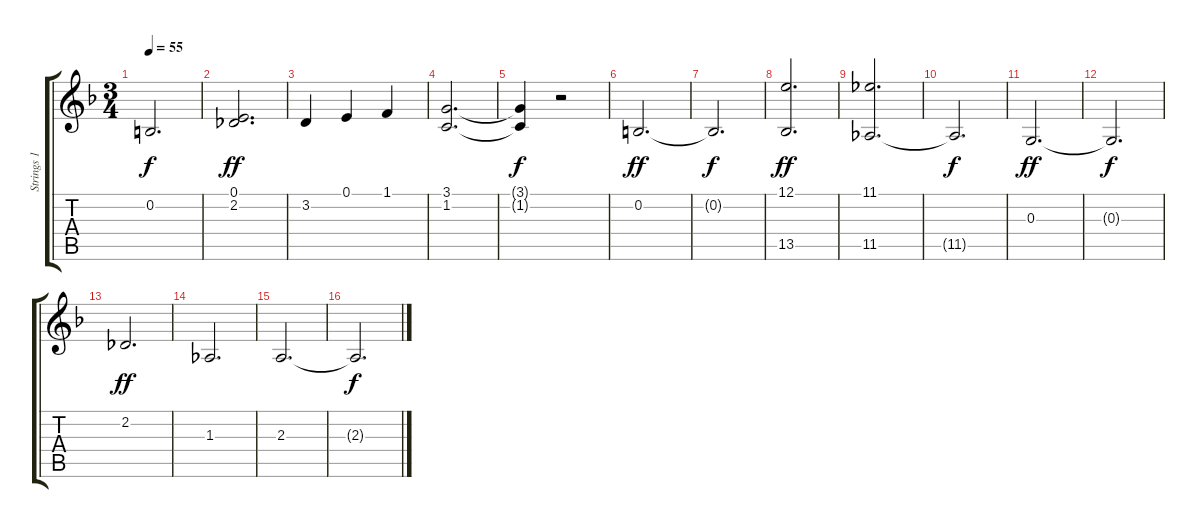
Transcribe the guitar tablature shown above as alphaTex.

\track ("Strings 1" "Strings 1") {instrument stringensemble1}
\staff {score tabs}
\tuning (E4 B3 G3 D3 A2 E2) {hide}
\ts (3 4)
\tempo 55
\clef g2
\ks dminor
0.2{t}.2{d dy f} |
(0.1 2.2).2{d dy ff} |
3.2.4 0.1.4 1.1.4 |
(3.1 1.2).2{d} |
(3.1{t} 1.2{t}).4{dy f} r.2 |
0.2.2{d dy ff} |
0.2{t}.2{d dy f} |
(12.1 13.5).2{d dy ff} |
(11.1 11.5).2{d} |
11.5{t}.2{d dy f} |
0.3.2{d dy ff} |
0.3{t}.2{d dy f} |
2.2.2{d dy ff} |
1.3.2{d} |
2.3.2{d} |
2.3{t}.2{d dy f}
